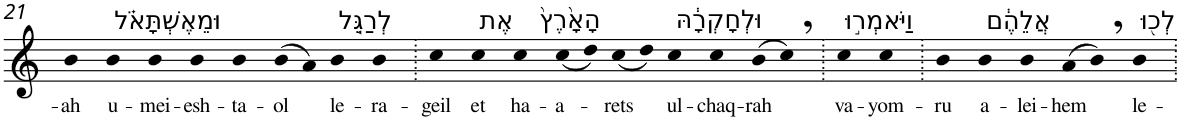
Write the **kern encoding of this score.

**kern	**text
*part1	*part1
*staff1	*staff1
*I"Piano	*
*I'Pno	*
!!LO:PB:g=z
*clefG2	*
*k[]	*
=21	=21
!	!LO:LY:b
4b	-ah
!LO:TX:a:t=וּמֵאֶשְׁתָּאֹ֗ל	!
!	!LO:LY:b
4b	u-
!	!LO:LY:b
4b	-mei-
!	!LO:LY:b
4b	-esh-
!	!LO:LY:b
4b	-ta-
!	!LO:LY:b
(>8b	-ol
8a)	.
!LO:TX:a:t=לְרַגֵּ֤ל	!
!	!LO:LY:b
4b	le-
!	!LO:LY:b
4b	-ra-
=22.	=22.
!	!LO:LY:b
4cc	-geil
!LO:TX:a:t=אֶת	!
!	!LO:LY:b
4cc	et
!LO:TX:a:t=הָאָ֙רֶץ֙	!
!	!LO:LY:b
4cc	ha-
!	!LO:LY:b
(<8cc	-a-
8dd)	.
!	!LO:LY:b
(<8cc	-rets
8dd)	.
!LO:TX:a:t=וּלְחָקְרָ֔הּ	!
!	!LO:LY:b
4cc	ul-
!	!LO:LY:b
4cc	-chaq-
!	!LO:LY:b
(>8b	-rah
8cc,)	.
=23.	=23.
!LO:TX:a:t=וַיֹּאמְר֣וּ	!
!	!LO:LY:b
4cc	va-
!	!LO:LY:b
4cc	-yom-
=24.	=24.
!	!LO:LY:b
4b	-ru
!LO:TX:a:t=אֲלֵהֶ֔ם	!
!	!LO:LY:b
4b	a-
!	!LO:LY:b
4b	-lei-
!	!LO:LY:b
(>8a	-hem
8b,)	.
!LO:TX:a:t=לְכ֖וּ	!
!	!LO:LY:b
4b	le-
=.	=.
*-	*-
